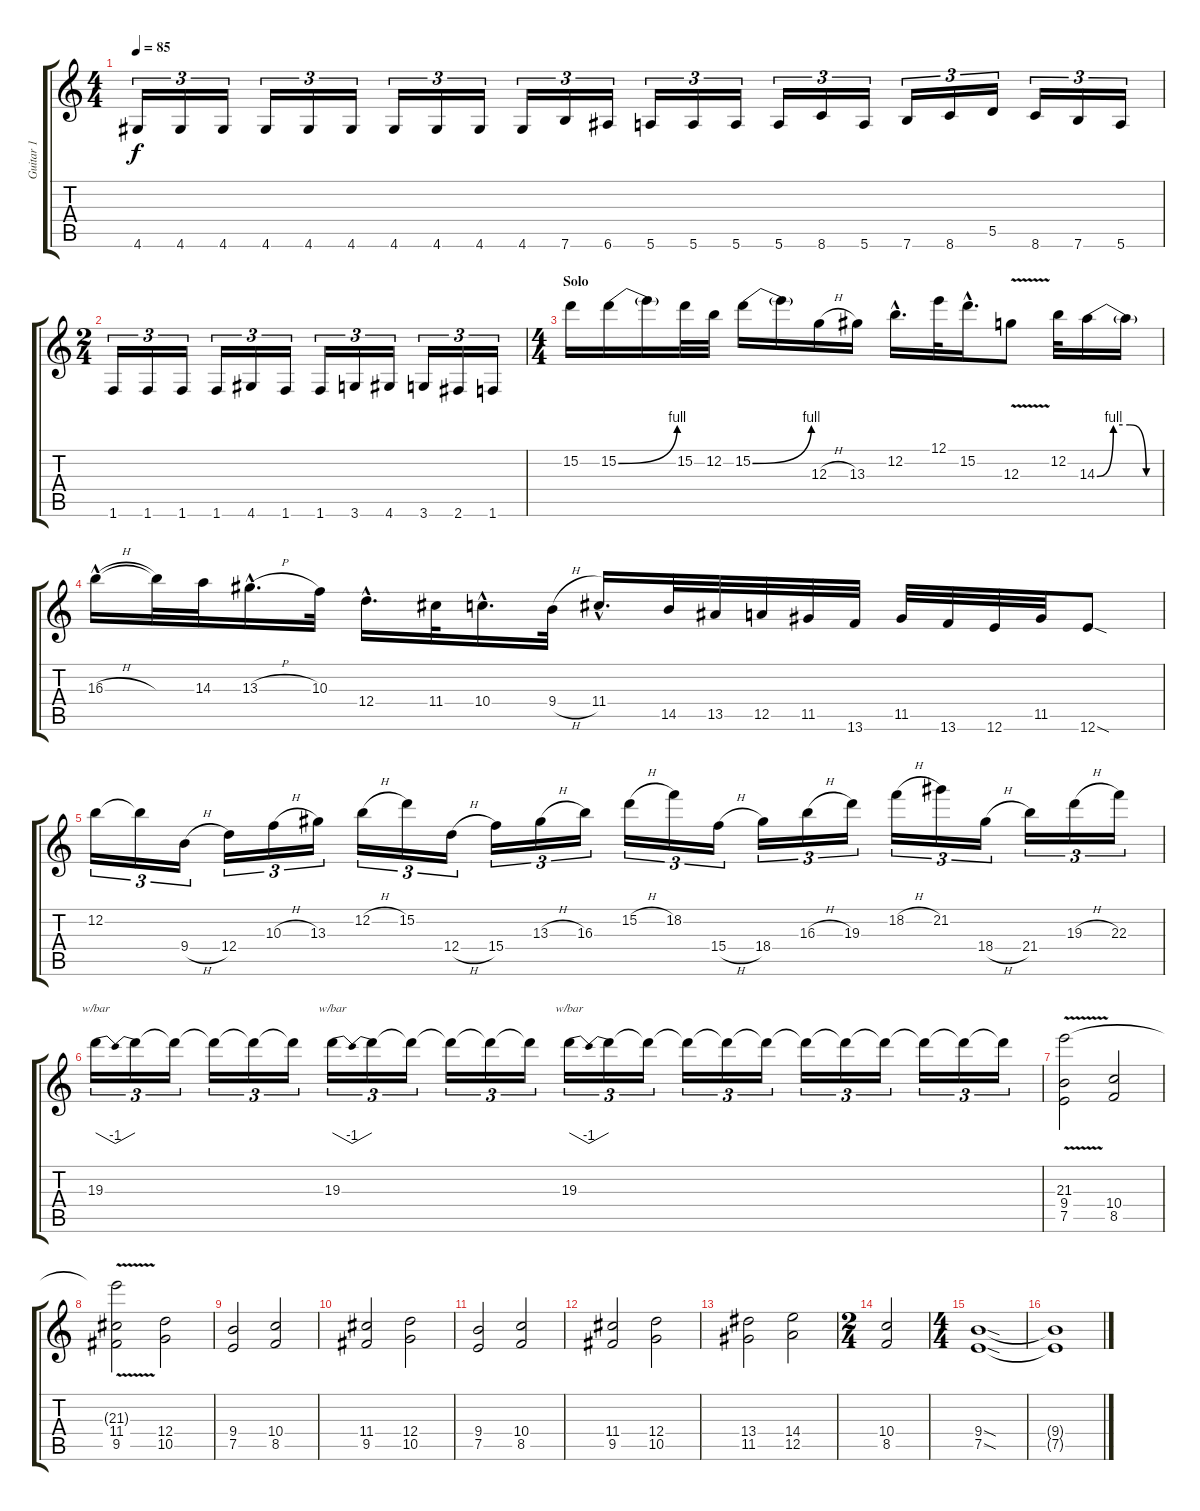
\track ("Guitar 1" "Guitar 1") {instrument distortionguitar}
\staff {score tabs}
\tuning (E4 B3 G3 D3 A2 E2) {hide}
\ts (4 4)
\tempo 85
\clef g2
\ks c
4.6.16{tu (3 2) dy f} 4.6.16{tu (3 2)} 4.6.16{tu (3 2)} 4.6.16{tu (3 2)} 4.6.16{tu (3 2)} 4.6.16{tu (3 2)} 4.6.16{tu (3 2)} 4.6.16{tu (3 2)} 4.6.16{tu (3 2)} 4.6.16{tu (3 2)} 7.6.16{tu (3 2)} 6.6.16{tu (3 2)} 5.6.16{tu (3 2)} 5.6.16{tu (3 2)} 5.6.16{tu (3 2)} 5.6.16{tu (3 2)} 8.6.16{tu (3 2)} 5.6.16{tu (3 2)} 7.6.16{tu (3 2)} 8.6.16{tu (3 2)} 5.5.16{tu (3 2)} 8.6.16{tu (3 2)} 7.6.16{tu (3 2)} 5.6.16{tu (3 2)} |
\ts (2 4)
1.6.16{tu (3 2)} 1.6.16{tu (3 2)} 1.6.16{tu (3 2)} 1.6.16{tu (3 2)} 4.6.16{tu (3 2)} 1.6.16{tu (3 2)} 1.6.16{tu (3 2)} 3.6.16{tu (3 2)} 4.6.16{tu (3 2)} 3.6.16{tu (3 2)} 2.6.16{tu (3 2)} 1.6.16{tu (3 2)} |
\ts (4 4)
\section ("" "Solo")
15.2.16 15.2{be (bend 0 0 60 4)}.16 15.2{t}.16 15.2.32 12.2.32 15.2{be (bend 0 0 60 4)}.16 15.2{t}.16 12.3{h}.16 13.3.16 12.2{hac}.16{d} 12.1.32 15.2{hac}.16{d} 12.3{v}.8 12.2.32 14.3{be (custom 0 0 15 4 30 4 45 0 60 0)}.16 14.3{t}.16 |
16.3{h hac}.16 16.3{t}.32 14.3.32 13.3{h hac}.16{d} 10.3.32 12.4{hac}.16{d} 11.4.32 10.4{hac}.16{d} 9.4{h}.32 11.4{hac}.16{d} 14.5.32 13.5.32 12.5.32 11.5.32 13.6.32 11.5.32 13.6.32 12.6.32 11.5.32 12.6{sod}.8 |
12.2.16{tu (3 2)} 12.2{t}.16{tu (3 2)} 9.4{h}.16{tu (3 2)} 12.4.16{tu (3 2)} 10.3{h}.16{tu (3 2)} 13.3.16{tu (3 2)} 12.2{h}.16{tu (3 2)} 15.2.16{tu (3 2)} 12.4{h}.16{tu (3 2)} 15.4.16{tu (3 2)} 13.3{h}.16{tu (3 2)} 16.3.16{tu (3 2)} 15.2{h}.16{tu (3 2)} 18.2.16{tu (3 2)} 15.4{h}.16{tu (3 2)} 18.4.16{tu (3 2)} 16.3{h}.16{tu (3 2)} 19.3.16{tu (3 2)} 18.2{h}.16{tu (3 2)} 21.2.16{tu (3 2)} 18.4{h}.16{tu (3 2)} 21.4.16{tu (3 2)} 19.3{h}.16{tu (3 2)} 22.3.16{tu (3 2)} |
19.3.16{tu (3 2) tbe (dip default 0 0 30 -4 60 0)} 19.3{t}.16{tu (3 2)} 19.3{t}.16{tu (3 2)} 19.3{t}.16{tu (3 2)} 19.3{t}.16{tu (3 2)} 19.3{t}.16{tu (3 2)} 19.3.16{tu (3 2) tbe (dip default 0 0 30 -4 60 0)} 19.3{t}.16{tu (3 2)} 19.3{t}.16{tu (3 2)} 19.3{t}.16{tu (3 2)} 19.3{t}.16{tu (3 2)} 19.3{t}.16{tu (3 2)} 19.3.16{tu (3 2) tbe (dip default 0 0 30 -4 60 0)} 19.3{t}.16{tu (3 2)} 19.3{t}.16{tu (3 2)} 19.3{t}.16{tu (3 2)} 19.3{t}.16{tu (3 2)} 19.3{t}.16{tu (3 2)} 19.3{t}.16{tu (3 2)} 19.3{t}.16{tu (3 2)} 19.3{t}.16{tu (3 2)} 19.3{t}.16{tu (3 2)} 19.3{t}.16{tu (3 2)} 19.3{t}.16{tu (3 2)} |
(21.3{v} 9.4 7.5).2 (10.4 8.5).2 |
(21.3{t} 11.4 9.5).2 (12.4 10.5).2 |
(9.4 7.5).2 (10.4 8.5).2 |
(11.4 9.5).2 (12.4 10.5).2 |
(9.4 7.5).2 (10.4 8.5).2 |
(11.4 9.5).2 (12.4 10.5).2 |
(13.4 11.5).2 (14.4 12.5).2 |
\ts (2 4)
(10.4 8.5).2 |
\ts (4 4)
(9.4{sod} 7.5{sod}).1 |
(9.4{t} 7.5{t}).1
